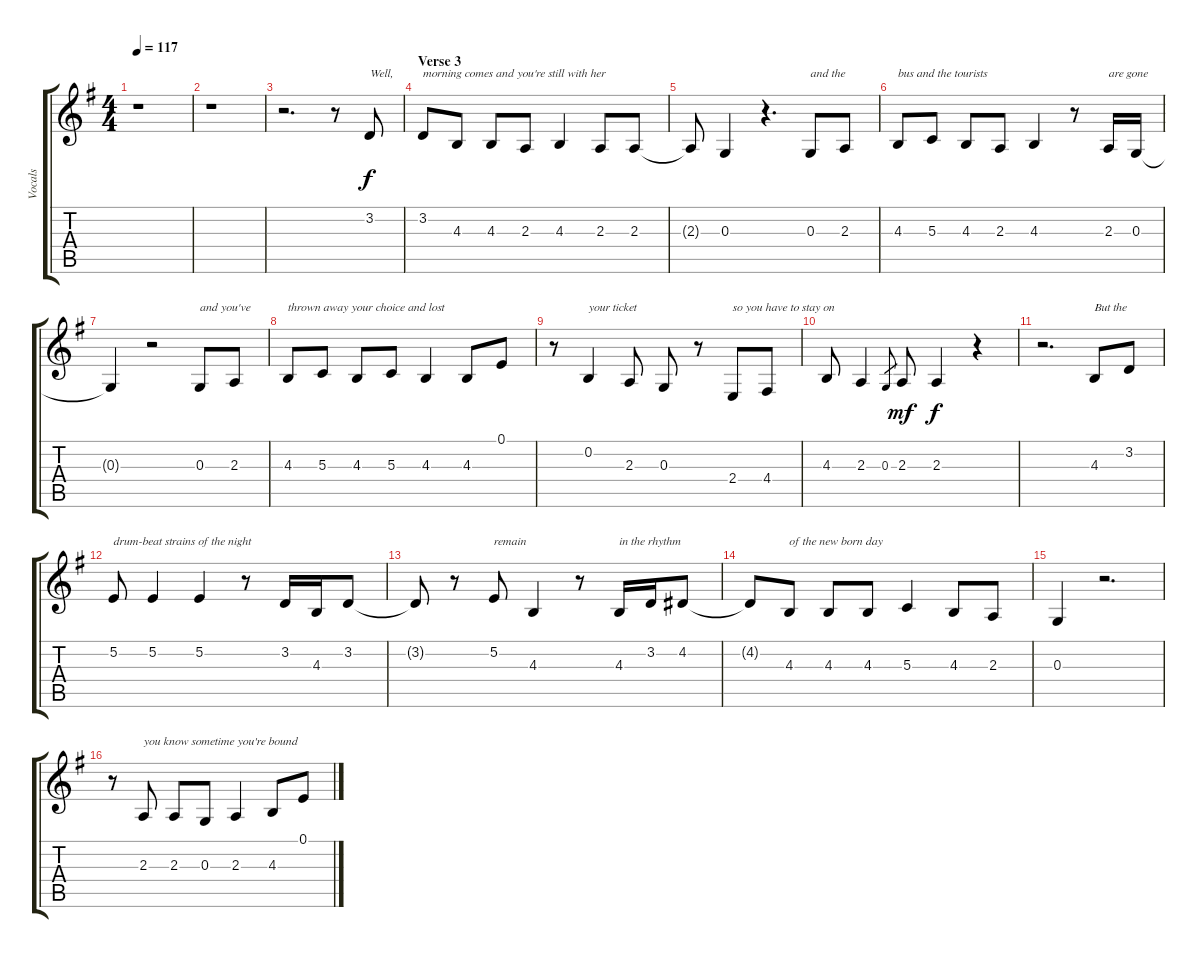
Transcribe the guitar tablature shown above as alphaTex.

\track ("Vocals" "Vocals") {instrument clarinet}
\staff {score tabs}
\tuning (E4 B3 G3 D3 A2 E2) {hide}
\ts (4 4)
\tempo 117
\clef g2
\ks g
r.1{dy f} |
r.1 |
r.2{d} r.8 3.2.8{txt "Well,"} |
\section ("" "Verse 3")
3.2.8{txt "morning comes and you're still with her"} 4.3.8 4.3.8 2.3.8 4.3.4 2.3.8 2.3.8 |
2.3{t}.8 0.3.4 r.4{d} 0.3.8{txt "and the"} 2.3.8 |
4.3.8{txt "bus and the tourists"} 5.3.8 4.3.8 2.3.8 4.3.4 r.8 2.3.16{txt "are gone"} 0.3.16 |
0.3{t}.4 r.2 0.3.8{txt "and you've"} 2.3.8 |
4.3.8{txt "thrown away your choice and lost"} 5.3.8 4.3.8 5.3.8 4.3.4 4.3.8 0.1.8 |
r.8 0.2.4{txt "your ticket"} 2.3.8 0.3.8 r.8 2.4.8{txt "so you have to stay on"} 4.4.8 |
4.3.8 2.3.4 0.3.8{gr} 2.3.8{dy mf} 2.3.4{dy f} r.4 |
r.2{d} 4.3.8{txt "But the"} 3.2.8 |
5.2.8{txt "drum-beat strains of the night"} 5.2.4 5.2.4 r.8 3.2.16 4.3.16 3.2.8 |
3.2{t}.8 r.8 5.2.8{txt "remain"} 4.3.4 r.8 4.3.16{txt "in the rhythm"} 3.2.16 4.2.8 |
4.2{t}.8 4.3.8{txt "of the new born day"} 4.3.8 4.3.8 5.3.4 4.3.8 2.3.8 |
0.3.4 r.2{d} |
r.8 2.3.8{txt "you know sometime you're bound"} 2.3.8 0.3.8 2.3.4 4.3.8 0.1.8
